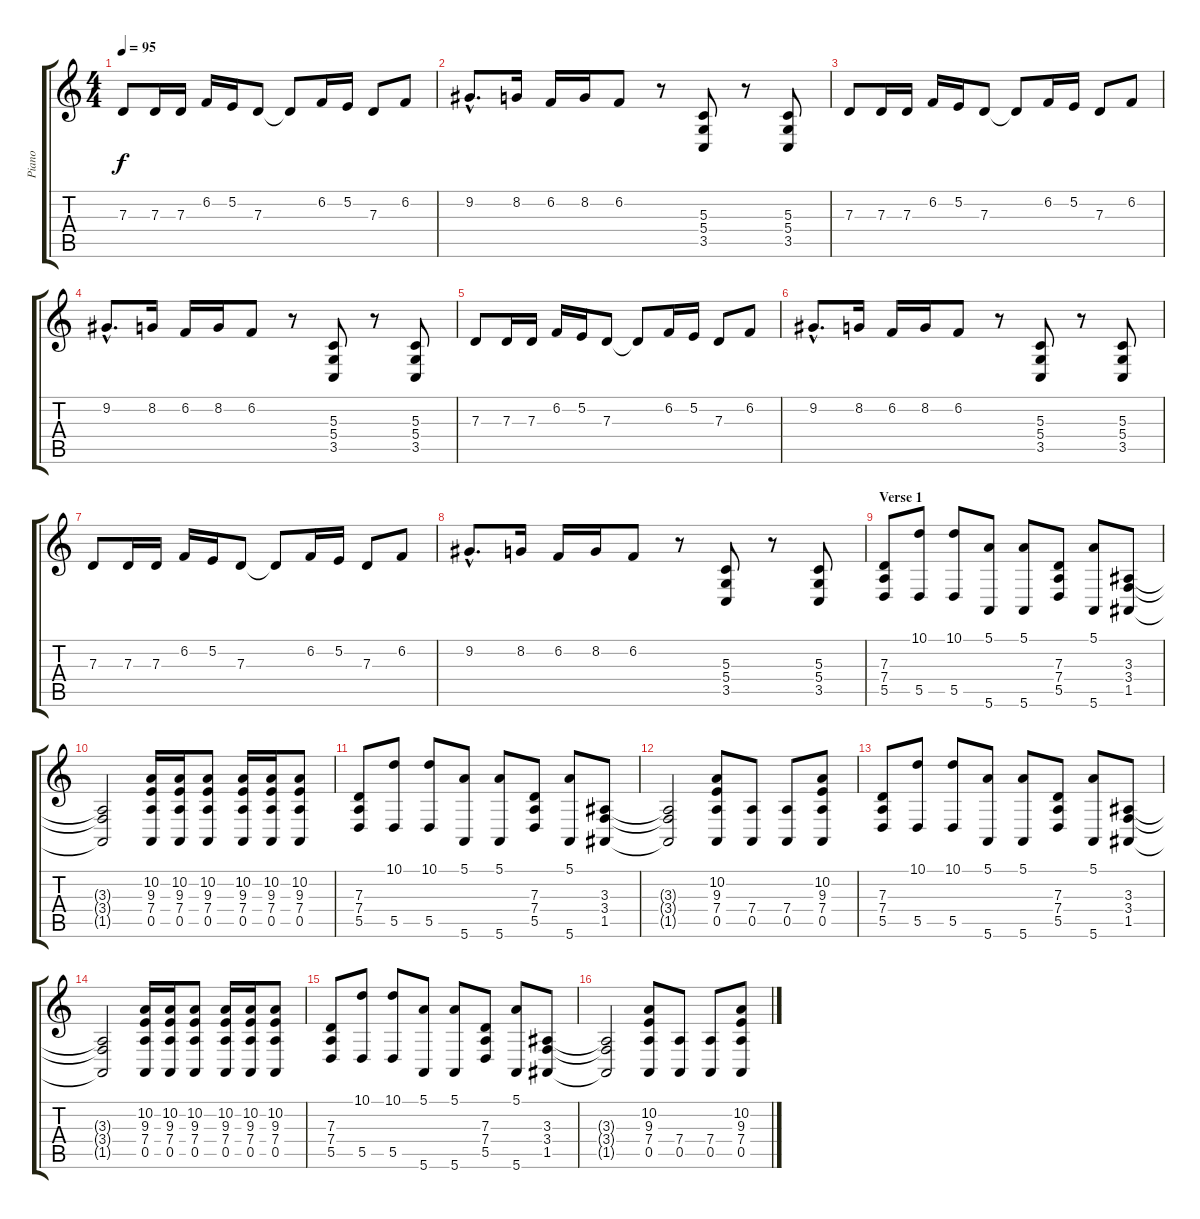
\track ("Piano" "Piano") {instrument electricgrandpiano}
\staff {score tabs}
\tuning (E4 B3 G3 D3 A2 E2) {hide}
\ts (4 4)
\tempo 95
\clef g2
\ks c
7.3.8{dy f instrument electricgrandpiano} 7.3.16 7.3.16 6.2.16 5.2.16 7.3.8 7.3{t}.8 6.2.16 5.2.16 7.3.8 6.2.8 |
9.2{hac}.8{d} 8.2.16 6.2.16 8.2.16 6.2.8 r.8 (5.3 5.4 3.5).8 r.8 (5.3 5.4 3.5).8 |
7.3.8 7.3.16 7.3.16 6.2.16 5.2.16 7.3.8 7.3{t}.8 6.2.16 5.2.16 7.3.8 6.2.8 |
9.2{hac}.8{d} 8.2.16 6.2.16 8.2.16 6.2.8 r.8 (5.3 5.4 3.5).8 r.8 (5.3 5.4 3.5).8 |
7.3.8 7.3.16 7.3.16 6.2.16 5.2.16 7.3.8 7.3{t}.8 6.2.16 5.2.16 7.3.8 6.2.8 |
9.2{hac}.8{d} 8.2.16 6.2.16 8.2.16 6.2.8 r.8 (5.3 5.4 3.5).8 r.8 (5.3 5.4 3.5).8 |
7.3.8 7.3.16 7.3.16 6.2.16 5.2.16 7.3.8 7.3{t}.8 6.2.16 5.2.16 7.3.8 6.2.8 |
9.2{hac}.8{d} 8.2.16 6.2.16 8.2.16 6.2.8 r.8 (5.3 5.4 3.5).8 r.8 (5.3 5.4 3.5).8 |
\section ("" "Verse 1")
(7.3 7.4 5.5).8 (10.1 5.5).8 (10.1 5.5).8 (5.1 5.6).8 (5.1 5.6).8 (7.3 7.4 5.5).8 (5.1 5.6).8 (3.3 3.4 1.5).8 |
(3.3{t} 3.4{t} 1.5{t}).2 (10.2 9.3 7.4 0.5).16 (10.2 9.3 7.4 0.5).16 (10.2 9.3 7.4 0.5).8 (10.2 9.3 7.4 0.5).16 (10.2 9.3 7.4 0.5).16 (10.2 9.3 7.4 0.5).8 |
(7.3 7.4 5.5).8 (10.1 5.5).8 (10.1 5.5).8 (5.1 5.6).8 (5.1 5.6).8 (7.3 7.4 5.5).8 (5.1 5.6).8 (3.3 3.4 1.5).8 |
(3.3{t} 3.4{t} 1.5{t}).2 (10.2 9.3 7.4 0.5).8 (7.4 0.5).8 (7.4 0.5).8 (10.2 9.3 7.4 0.5).8 |
(7.3 7.4 5.5).8 (10.1 5.5).8 (10.1 5.5).8 (5.1 5.6).8 (5.1 5.6).8 (7.3 7.4 5.5).8 (5.1 5.6).8 (3.3 3.4 1.5).8 |
(3.3{t} 3.4{t} 1.5{t}).2 (10.2 9.3 7.4 0.5).16 (10.2 9.3 7.4 0.5).16 (10.2 9.3 7.4 0.5).8 (10.2 9.3 7.4 0.5).16 (10.2 9.3 7.4 0.5).16 (10.2 9.3 7.4 0.5).8 |
(7.3 7.4 5.5).8 (10.1 5.5).8 (10.1 5.5).8 (5.1 5.6).8 (5.1 5.6).8 (7.3 7.4 5.5).8 (5.1 5.6).8 (3.3 3.4 1.5).8 |
(3.3{t} 3.4{t} 1.5{t}).2 (10.2 9.3 7.4 0.5).8 (7.4 0.5).8 (7.4 0.5).8 (10.2 9.3 7.4 0.5).8
